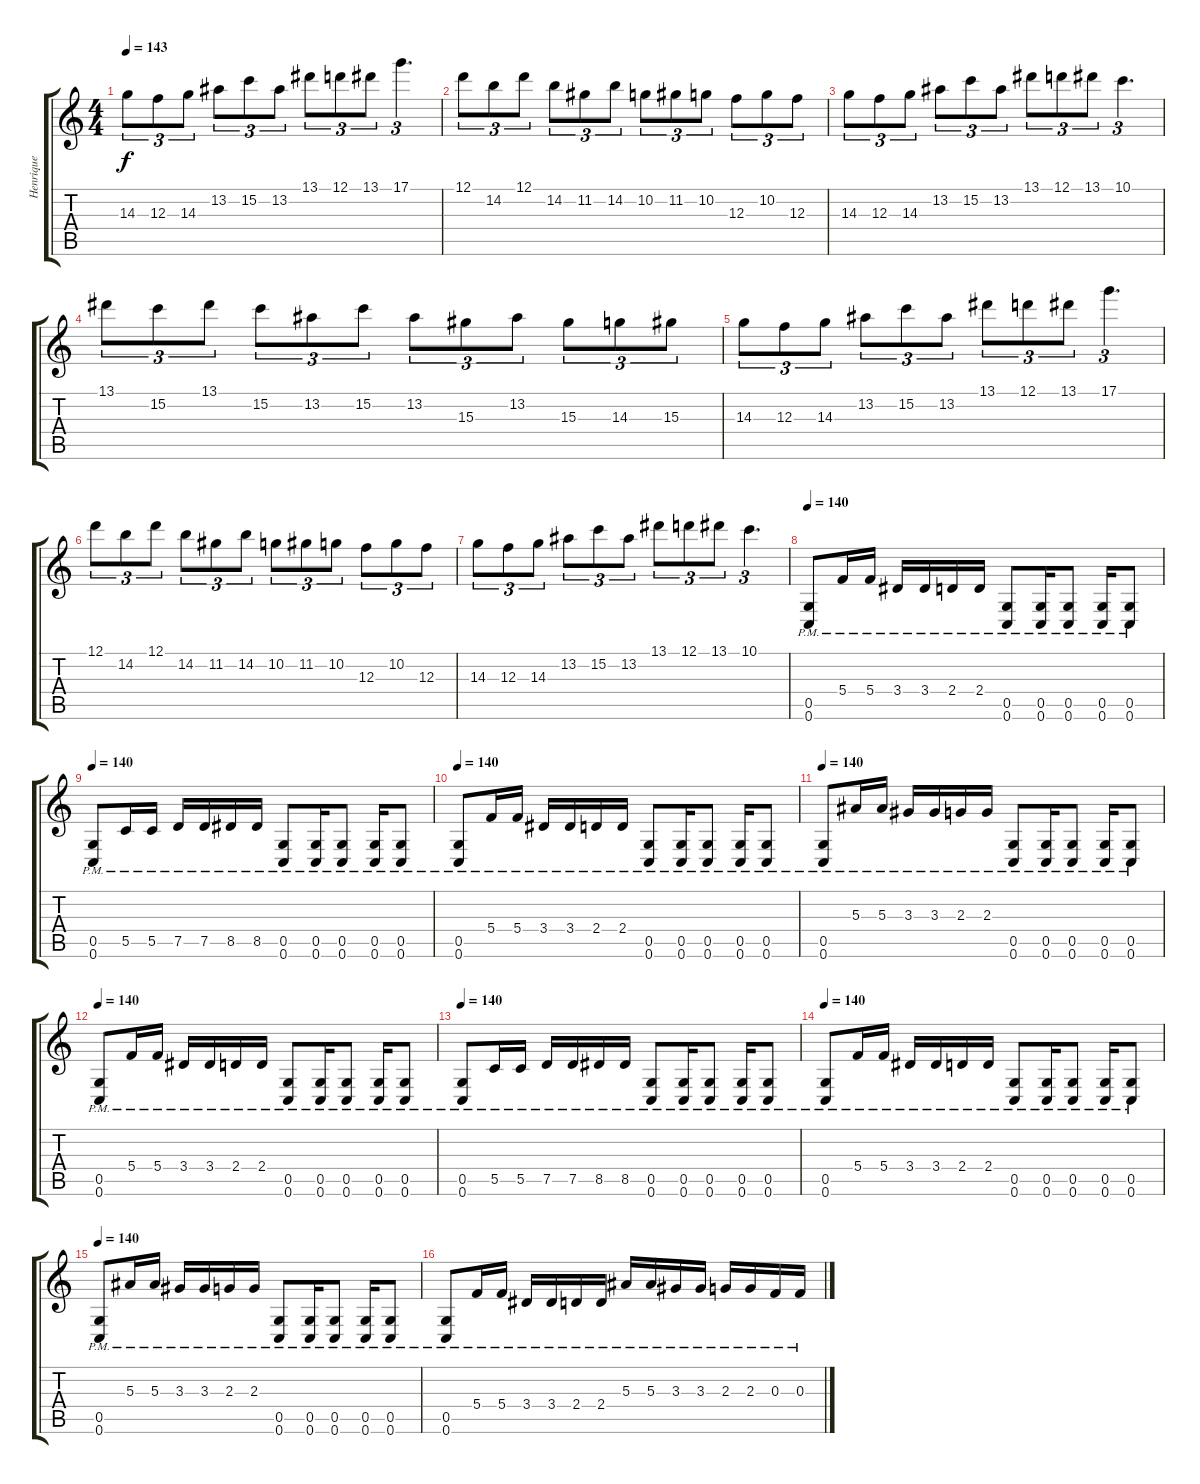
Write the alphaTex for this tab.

\track ("Henrique" "Henrique") {instrument distortionguitar}
\staff {score tabs}
\tuning (D4 A3 F3 C3 G2 C2) {hide}
\ts (4 4)
\tempo 143
\clef g2
\ks c
14.3.8{tu (3 2) dy f} 12.3.8{tu (3 2)} 14.3.8{tu (3 2)} 13.2.8{tu (3 2)} 15.2.8{tu (3 2)} 13.2.8{tu (3 2)} 13.1.8{tu (3 2)} 12.1.8{tu (3 2)} 13.1.8{tu (3 2)} 17.1.4{d tu (3 2)} |
12.1.8{tu (3 2)} 14.2.8{tu (3 2)} 12.1.8{tu (3 2)} 14.2.8{tu (3 2)} 11.2.8{tu (3 2)} 14.2.8{tu (3 2)} 10.2.8{tu (3 2)} 11.2.8{tu (3 2)} 10.2.8{tu (3 2)} 12.3.8{tu (3 2)} 10.2.8{tu (3 2)} 12.3.8{tu (3 2)} |
14.3.8{tu (3 2)} 12.3.8{tu (3 2)} 14.3.8{tu (3 2)} 13.2.8{tu (3 2)} 15.2.8{tu (3 2)} 13.2.8{tu (3 2)} 13.1.8{tu (3 2)} 12.1.8{tu (3 2)} 13.1.8{tu (3 2)} 10.1.4{d tu (3 2)} |
13.1.8{tu (3 2)} 15.2.8{tu (3 2)} 13.1.8{tu (3 2)} 15.2.8{tu (3 2)} 13.2.8{tu (3 2)} 15.2.8{tu (3 2)} 13.2.8{tu (3 2)} 15.3.8{tu (3 2)} 13.2.8{tu (3 2)} 15.3.8{tu (3 2)} 14.3.8{tu (3 2)} 15.3.8{tu (3 2)} |
14.3.8{tu (3 2)} 12.3.8{tu (3 2)} 14.3.8{tu (3 2)} 13.2.8{tu (3 2)} 15.2.8{tu (3 2)} 13.2.8{tu (3 2)} 13.1.8{tu (3 2)} 12.1.8{tu (3 2)} 13.1.8{tu (3 2)} 17.1.4{d tu (3 2)} |
12.1.8{tu (3 2)} 14.2.8{tu (3 2)} 12.1.8{tu (3 2)} 14.2.8{tu (3 2)} 11.2.8{tu (3 2)} 14.2.8{tu (3 2)} 10.2.8{tu (3 2)} 11.2.8{tu (3 2)} 10.2.8{tu (3 2)} 12.3.8{tu (3 2)} 10.2.8{tu (3 2)} 12.3.8{tu (3 2)} |
14.3.8{tu (3 2)} 12.3.8{tu (3 2)} 14.3.8{tu (3 2)} 13.2.8{tu (3 2)} 15.2.8{tu (3 2)} 13.2.8{tu (3 2)} 13.1.8{tu (3 2)} 12.1.8{tu (3 2)} 13.1.8{tu (3 2)} 10.1.4{d tu (3 2)} |
\tempo 140
(0.5{pm} 0.6{pm}).8{volume 16} 5.4{pm}.16 5.4{pm}.16 3.4{pm}.16 3.4{pm}.16 2.4{pm}.16 2.4{pm}.16 (0.5{pm} 0.6{pm}).8 (0.5{pm} 0.6{pm}).16 (0.5{pm} 0.6{pm}).8 (0.5{pm} 0.6{pm}).16 (0.5{pm} 0.6{pm}).8 |
\tempo 140
(0.5{pm} 0.6{pm}).8 5.5{pm}.16 5.5{pm}.16 7.5{pm}.16 7.5{pm}.16 8.5{pm}.16 8.5{pm}.16 (0.5{pm} 0.6{pm}).8 (0.5{pm} 0.6{pm}).16 (0.5{pm} 0.6{pm}).8 (0.5{pm} 0.6{pm}).16 (0.5{pm} 0.6{pm}).8 |
\tempo 140
(0.5{pm} 0.6{pm}).8 5.4{pm}.16 5.4{pm}.16 3.4{pm}.16 3.4{pm}.16 2.4{pm}.16 2.4{pm}.16 (0.5{pm} 0.6{pm}).8 (0.5{pm} 0.6{pm}).16 (0.5{pm} 0.6{pm}).8 (0.5{pm} 0.6{pm}).16 (0.5{pm} 0.6{pm}).8 |
\tempo 140
(0.5{pm} 0.6{pm}).8 5.3{pm}.16 5.3{pm}.16 3.3{pm}.16 3.3{pm}.16 2.3{pm}.16 2.3{pm}.16 (0.5{pm} 0.6{pm}).8 (0.5{pm} 0.6{pm}).16 (0.5{pm} 0.6{pm}).8 (0.5{pm} 0.6{pm}).16 (0.5{pm} 0.6{pm}).8 |
\tempo 140
(0.5{pm} 0.6{pm}).8 5.4{pm}.16 5.4{pm}.16 3.4{pm}.16 3.4{pm}.16 2.4{pm}.16 2.4{pm}.16 (0.5{pm} 0.6{pm}).8 (0.5{pm} 0.6{pm}).16 (0.5{pm} 0.6{pm}).8 (0.5{pm} 0.6{pm}).16 (0.5{pm} 0.6{pm}).8 |
\tempo 140
(0.5{pm} 0.6{pm}).8 5.5{pm}.16 5.5{pm}.16 7.5{pm}.16 7.5{pm}.16 8.5{pm}.16 8.5{pm}.16 (0.5{pm} 0.6{pm}).8 (0.5{pm} 0.6{pm}).16 (0.5{pm} 0.6{pm}).8 (0.5{pm} 0.6{pm}).16 (0.5{pm} 0.6{pm}).8 |
\tempo 140
(0.5{pm} 0.6{pm}).8 5.4{pm}.16 5.4{pm}.16 3.4{pm}.16 3.4{pm}.16 2.4{pm}.16 2.4{pm}.16 (0.5{pm} 0.6{pm}).8 (0.5{pm} 0.6{pm}).16 (0.5{pm} 0.6{pm}).8 (0.5{pm} 0.6{pm}).16 (0.5{pm} 0.6{pm}).8 |
\tempo 140
(0.5{pm} 0.6{pm}).8 5.3{pm}.16 5.3{pm}.16 3.3{pm}.16 3.3{pm}.16 2.3{pm}.16 2.3{pm}.16 (0.5{pm} 0.6{pm}).8 (0.5{pm} 0.6{pm}).16 (0.5{pm} 0.6{pm}).8 (0.5{pm} 0.6{pm}).16 (0.5{pm} 0.6{pm}).8 |
(0.5{pm} 0.6{pm}).8 5.4{pm}.16 5.4{pm}.16 3.4{pm}.16 3.4{pm}.16 2.4{pm}.16 2.4{pm}.16 5.3{pm}.16 5.3{pm}.16 3.3{pm}.16 3.3{pm}.16 2.3{pm}.16 2.3{pm}.16 0.3{pm}.16 0.3{pm}.16
